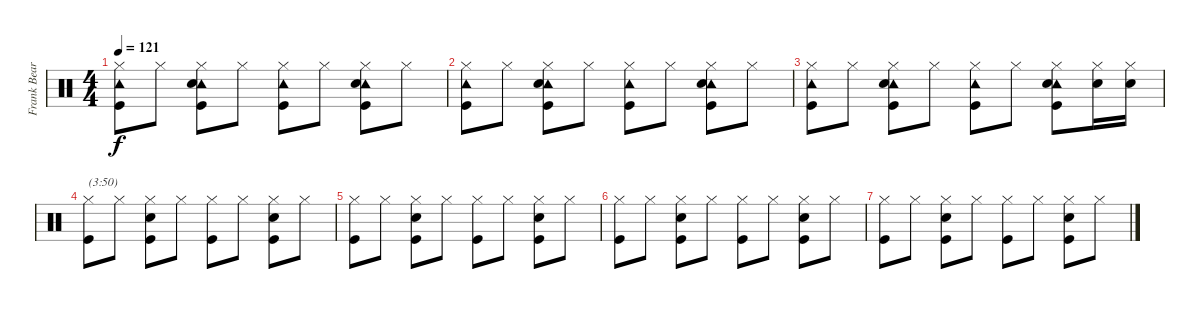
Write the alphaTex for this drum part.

\track ("Frank Beard" "Frank Bear") {instrument percussion}
\staff {score}
\articulation defaults
\ts (4 4)
\tempo 121
\clef neutral
\ks c
("Hi-Hat (closed)" "Tambourine (hit)" "Kick (hit)").8{dy f} "Hi-Hat (closed)".8 ("Hi-Hat (closed)" "Tambourine (hit)" "Electric Snare (hit)" "Kick (hit)").8 "Hi-Hat (closed)".8 ("Hi-Hat (closed)" "Tambourine (hit)" "Kick (hit)").8 "Hi-Hat (closed)".8 ("Hi-Hat (closed)" "Tambourine (hit)" "Electric Snare (hit)" "Kick (hit)").8 "Hi-Hat (closed)".8 |
("Hi-Hat (closed)" "Tambourine (hit)" "Kick (hit)").8 "Hi-Hat (closed)".8 ("Hi-Hat (closed)" "Tambourine (hit)" "Electric Snare (hit)" "Kick (hit)").8 "Hi-Hat (closed)".8 ("Hi-Hat (closed)" "Tambourine (hit)" "Kick (hit)").8 "Hi-Hat (closed)".8 ("Hi-Hat (closed)" "Tambourine (hit)" "Electric Snare (hit)" "Kick (hit)").8 "Hi-Hat (closed)".8 |
("Hi-Hat (closed)" "Tambourine (hit)" "Kick (hit)").8 "Hi-Hat (closed)".8 ("Hi-Hat (closed)" "Tambourine (hit)" "Electric Snare (hit)" "Kick (hit)").8 "Hi-Hat (closed)".8 ("Hi-Hat (closed)" "Tambourine (hit)" "Kick (hit)").8 "Hi-Hat (closed)".8 ("Hi-Hat (closed)" "Tambourine (hit)" "Electric Snare (hit)" "Kick (hit)").8 ("Hi-Hat (closed)" "Electric Snare (hit)").16 ("Hi-Hat (closed)" "Electric Snare (hit)").16 |
("Hi-Hat (closed)" "Kick (hit)").8{txt "(3:50)"} "Hi-Hat (closed)".8 ("Hi-Hat (closed)" "Electric Snare (hit)" "Kick (hit)").8 "Hi-Hat (closed)".8{volume 0} ("Hi-Hat (closed)" "Kick (hit)").8 "Hi-Hat (closed)".8 ("Hi-Hat (closed)" "Electric Snare (hit)" "Kick (hit)").8 "Hi-Hat (closed)".8 |
("Hi-Hat (closed)" "Kick (hit)").8 "Hi-Hat (closed)".8 ("Hi-Hat (closed)" "Electric Snare (hit)" "Kick (hit)").8 "Hi-Hat (closed)".8 ("Hi-Hat (closed)" "Kick (hit)").8 "Hi-Hat (closed)".8 ("Hi-Hat (closed)" "Electric Snare (hit)" "Kick (hit)").8 "Hi-Hat (closed)".8 |
("Hi-Hat (closed)" "Kick (hit)").8 "Hi-Hat (closed)".8 ("Hi-Hat (closed)" "Electric Snare (hit)" "Kick (hit)").8 "Hi-Hat (closed)".8 ("Hi-Hat (closed)" "Kick (hit)").8 "Hi-Hat (closed)".8 ("Hi-Hat (closed)" "Electric Snare (hit)" "Kick (hit)").8 "Hi-Hat (closed)".8 |
("Hi-Hat (closed)" "Kick (hit)").8 "Hi-Hat (closed)".8 ("Hi-Hat (closed)" "Electric Snare (hit)" "Kick (hit)").8 "Hi-Hat (closed)".8 ("Hi-Hat (closed)" "Kick (hit)").8 "Hi-Hat (closed)".8 ("Hi-Hat (closed)" "Electric Snare (hit)" "Kick (hit)").8 "Hi-Hat (closed)".8
